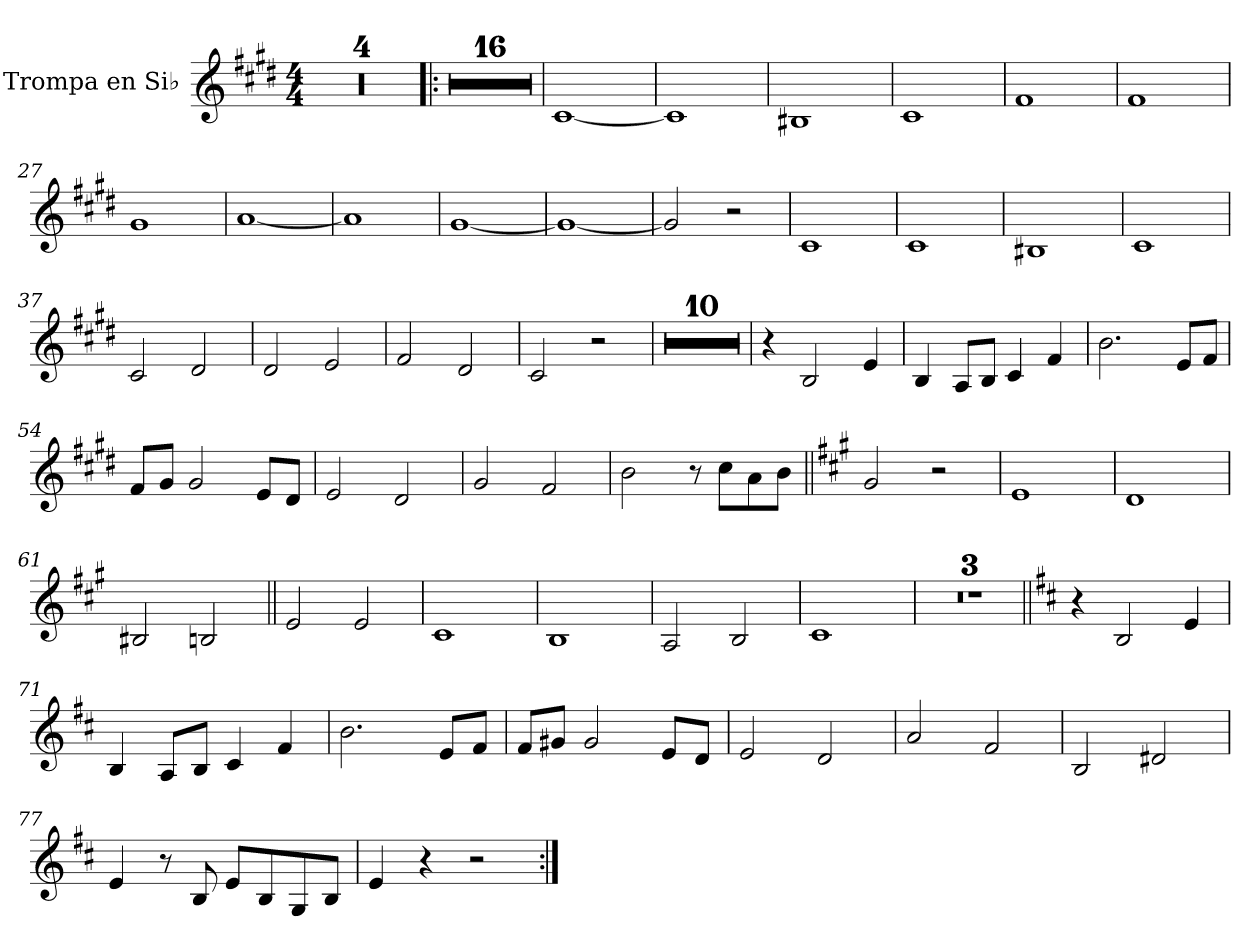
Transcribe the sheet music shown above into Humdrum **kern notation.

**kern
*part1
*staff1
*I"Trompa en Si♭
*I'Trmp. Si♭
*clefG2
*ITrd1c2
*k[f#c#]
*M4/4
=1
1r
=2
1r
=3
1r
=4
1r
=5!|:
1r
=6
1r
=7
1r
=8
1r
=9
1r
=10
1r
=11
1r
=12
1r
=13
1r
=14
1r
=15
1r
=16
1r
=17
1r
=18
1r
=19
1r
=20
1r
=21
[1B
=22
1B]
=23
1A#X
=24
1B
=25
1e
=26
1e
=27
1f#
=28
[1g
=29
1g]
=30
[1f#
=31
1f#_
=32
2f#/]
2r
=33
1B
!!LO:LB:g=z
=34
1B
=35
1A#X
=36
1B
=37
2B/
2c#/
=38
2c#/
2d/
=39
2e/
2c#/
=40
2B/
2r
=41
1r
=42
1r
=43
1r
=44
1r
=45
1r
=46
1r
=47
1r
=48
1r
=49
1r
=50
1r
=51
4r
2A/
4d/
=52
4A/
8G/L
8A/J
4B/
4e/
=53
2.a\
8d/L
8e/J
!!LO:LB:g=z
=54
8e/L
8f#/J
2f#/
8d/L
8c#/J
=55
2d/
2c#/
=56
2f#/
2e/
=57
2a\
8r
8b\L
8g\
8a\J
=58||
*k[f#]
2f#/
2r
=59
1d
=60
1c
=61
2A#X/
2An/
=62||
2d/
2d/
=63
1B
=64
1A
=65
2G/
2A/
!!LO:LB:g=z
=66
1B
=67
1r
=68
1r
=69
1r
=70||
*k[]
4r
2A/
4d/
=71
4A/
8G/L
8A/J
4B/
4e/
=72
2.a\
8d/L
8e/J
=73
8e/L
8f#X/J
2f#/
8d/L
8c/J
=74
2d/
2c/
=75
2g/
2e/
=76
2A/
2c#X/
!!LO:LB:g=z
=77
4d/
8r
8A/
8d/L
8A/
8F/
8A/J
=78
4d/
4r
2r
=:|!
*-
